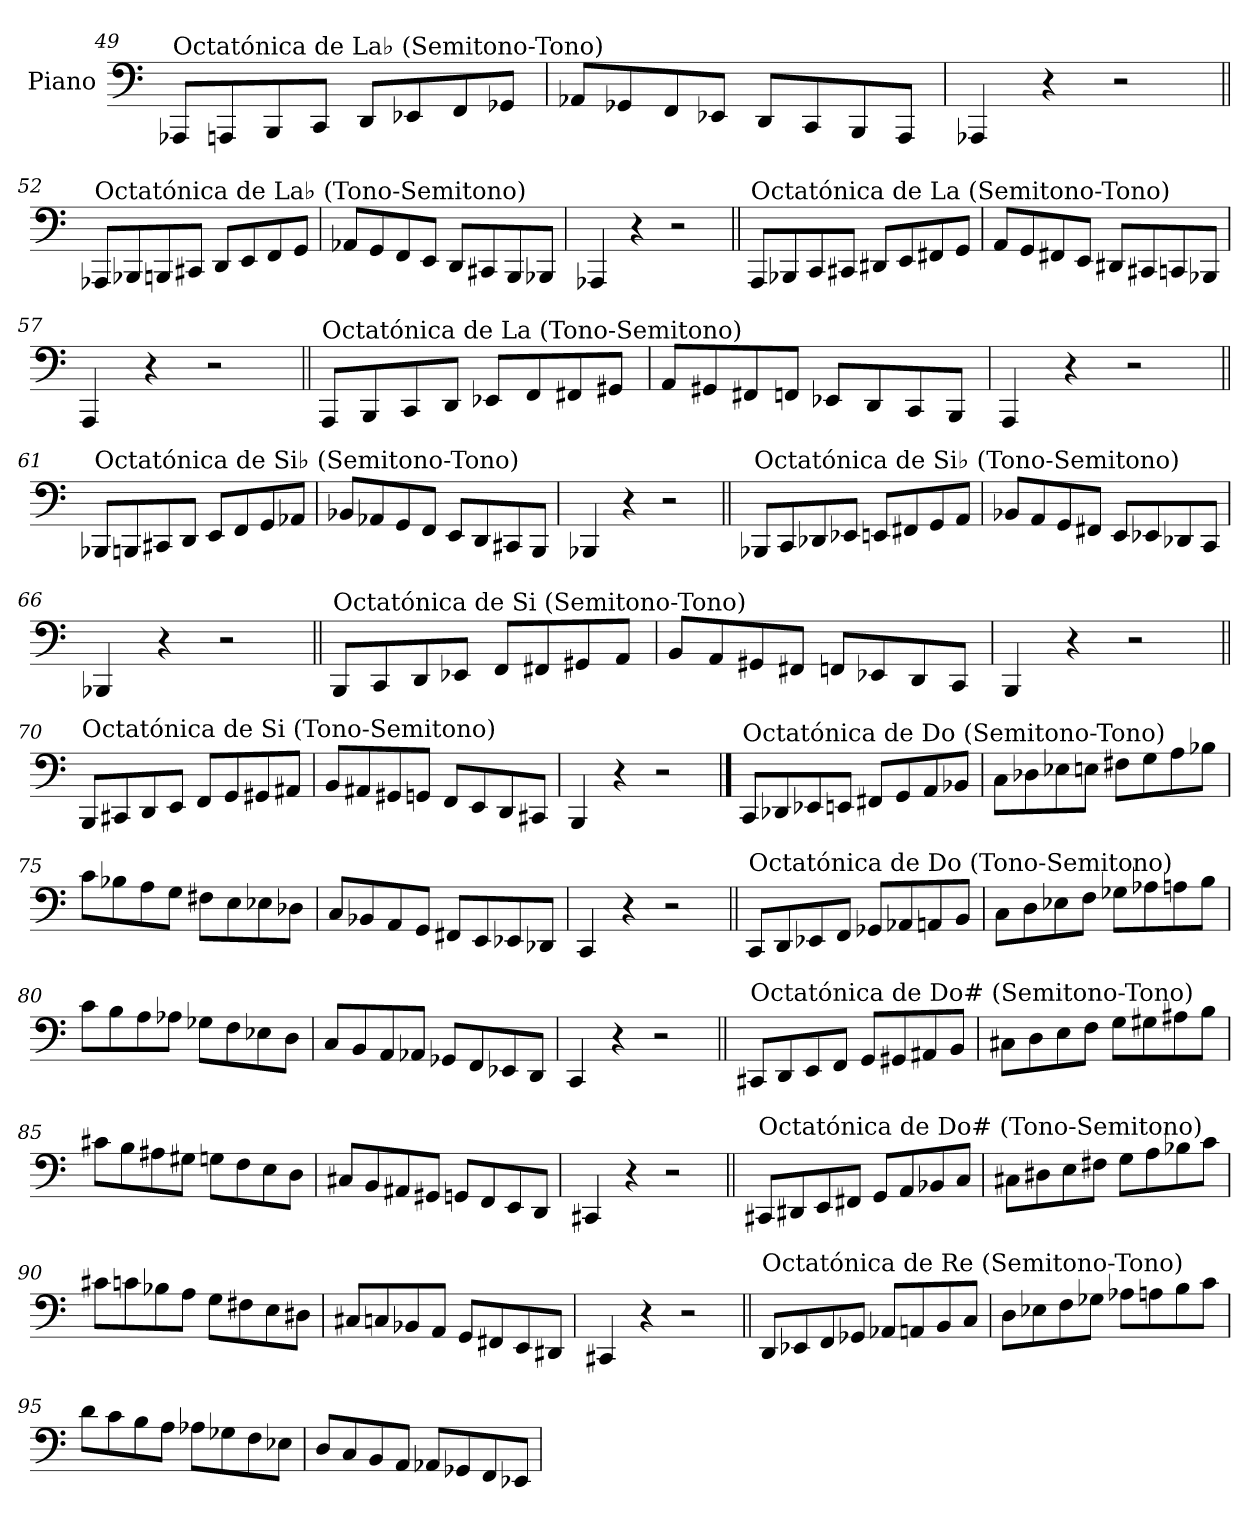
**kern
*part1
*staff1
*I"Piano
*I'Pno.
!!LO:LB:g=z
*clefF4
*k[]
=49
!LO:TX:a:t=Octatónica de La♭ (Semitono-Tono)
8AAA-X/L
8AAAn/
8BBB/
8CC/J
8DD/L
8EE-X/
8FF/
8GG-X/J
=50
8AA-X/L
8GG-X/
8FF/
8EE-X/J
8DD/L
8CC/
8BBB/
8AAA/J
=51
4AAA-X/
4r
2r
=52||
!LO:TX:a:t=Octatónica de La♭ (Tono-Semitono)
8AAA-X/L
8BBB-X/
8BBBn/
8CC#X/J
8DD/L
8EE/
8FF/
8GG/J
=53
8AA-X/L
8GG/
8FF/
8EE/J
8DD/L
8CC#X/
8BBB/
8BBB-X/J
=54
4AAA-X/
4r
2r
!!LO:LB:g=z
=55||
!LO:TX:a:t=Octatónica de La (Semitono-Tono)
8AAA/L
8BBB-X/
8CC/
8CC#X/J
8DD#X/L
8EE/
8FF#X/
8GG/J
=56
8AA/L
8GG/
8FF#X/
8EE/J
8DD#X/L
8CC#X/
8CCn/
8BBB-X/J
=57
4AAA/
4r
2r
=58||
!LO:TX:a:t=Octatónica de La (Tono-Semitono)
8AAA/L
8BBB/
8CC/
8DD/J
8EE-X/L
8FF/
8FF#X/
8GG#X/J
=59
8AA/L
8GG#X/
8FF#X/
8FFn/J
8EE-X/L
8DD/
8CC/
8BBB/J
=60
4AAA/
4r
2r
!!LO:LB:g=z
=61||
!LO:TX:a:t=Octatónica de Si♭ (Semitono-Tono)
8BBB-X/L
8BBBn/
8CC#X/
8DD/J
8EE/L
8FF/
8GG/
8AA-X/J
=62
8BB-X/L
8AA-X/
8GG/
8FF/J
8EE/L
8DD/
8CC#X/
8BBB/J
=63
4BBB-X/
4r
2r
=64||
!LO:TX:a:t=Octatónica de Si♭ (Tono-Semitono)
8BBB-X/L
8CC/
8DD-X/
8EE-X/J
8EEn/L
8FF#X/
8GG/
8AA/J
=65
8BB-X/L
8AA/
8GG/
8FF#X/J
8EE/L
8EE-X/
8DD-X/
8CC/J
=66
4BBB-X/
4r
2r
!!LO:LB:g=z
=67||
!LO:TX:a:t=Octatónica de Si (Semitono-Tono)
8BBB/L
8CC/
8DD/
8EE-X/J
8FF/L
8FF#X/
8GG#X/
8AA/J
=68
8BB/L
8AA/
8GG#X/
8FF#X/J
8FFn/L
8EE-X/
8DD/
8CC/J
=69
4BBB/
4r
2r
=70||
!LO:TX:a:t=Octatónica de Si (Tono-Semitono)
8BBB/L
8CC#X/
8DD/
8EE/J
8FF/L
8GG/
8GG#X/
8AA#X/J
=71
8BB/L
8AA#X/
8GG#X/
8GGn/J
8FF/L
8EE/
8DD/
8CC#X/J
=72
4BBB/
4r
2r
!!LO:PB:g=z
==73
!LO:TX:a:t=Octatónica de Do (Semitono-Tono)
8CC/L
8DD-X/
8EE-X/
8EEn/J
8FF#X/L
8GG/
8AA/
8BB-X/J
=74
8C\L
8D-X\
8E-X\
8En\J
8F#X\L
8G\
8A\
8B-X\J
=75
8c\L
8B-X\
8A\
8G\J
8F#X\L
8E\
8E-X\
8D-X\J
=76
8C/L
8BB-X/
8AA/
8GG/J
8FF#X/L
8EE/
8EE-X/
8DD-X/J
=77
4CC/
4r
2r
!!LO:LB:g=z
=78||
!LO:TX:a:t=Octatónica de Do (Tono-Semitono)
8CC/L
8DD/
8EE-X/
8FF/J
8GG-X/L
8AA-X/
8AAn/
8BB/J
=79
8C\L
8D\
8E-X\
8F\J
8G-X\L
8A-X\
8An\
8B\J
=80
8c\L
8B\
8A\
8A-X\J
8G-X\L
8F\
8E-X\
8D\J
=81
8C/L
8BB/
8AA/
8AA-X/J
8GG-X/L
8FF/
8EE-X/
8DD/J
=82
4CC/
4r
2r
!!LO:LB:g=z
=83||
!LO:TX:a:t=Octatónica de Do# (Semitono-Tono)
8CC#X/L
8DD/
8EE/
8FF/J
8GG/L
8GG#X/
8AA#X/
8BB/J
=84
8C#X\L
8D\
8E\
8F\J
8G\L
8G#X\
8A#X\
8B\J
=85
8c#X\L
8B\
8A#X\
8G#X\J
8Gn\L
8F\
8E\
8D\J
=86
8C#X/L
8BB/
8AA#X/
8GG#X/J
8GGn/L
8FF/
8EE/
8DD/J
=87
4CC#X/
4r
2r
!!LO:LB:g=z
=88||
!LO:TX:a:t=Octatónica de Do# (Tono-Semitono)
8CC#X/L
8DD#X/
8EE/
8FF#X/J
8GG/L
8AA/
8BB-X/
8C/J
=89
8C#X\L
8D#X\
8E\
8F#X\J
8G\L
8A\
8B-X\
8c\J
=90
8c#X\L
8cn\
8B-X\
8A\J
8G\L
8F#X\
8E\
8D#X\J
=91
8C#X/L
8Cn/
8BB-X/
8AA/J
8GG/L
8FF#X/
8EE/
8DD#X/J
=92
4CC#X/
4r
2r
!!LO:LB:g=z
=93||
!LO:TX:a:t=Octatónica de Re (Semitono-Tono)
8DD/L
8EE-X/
8FF/
8GG-X/J
8AA-X/L
8AAn/
8BB/
8C/J
=94
8D\L
8E-X\
8F\
8G-X\J
8A-X\L
8An\
8B\
8c\J
=95
8d\L
8c\
8B\
8A\J
8A-X\L
8G-X\
8F\
8E-X\J
=96
8D/L
8C/
8BB/
8AA/J
8AA-X/L
8GG-X/
8FF/
8EE-X/J
=
*-
